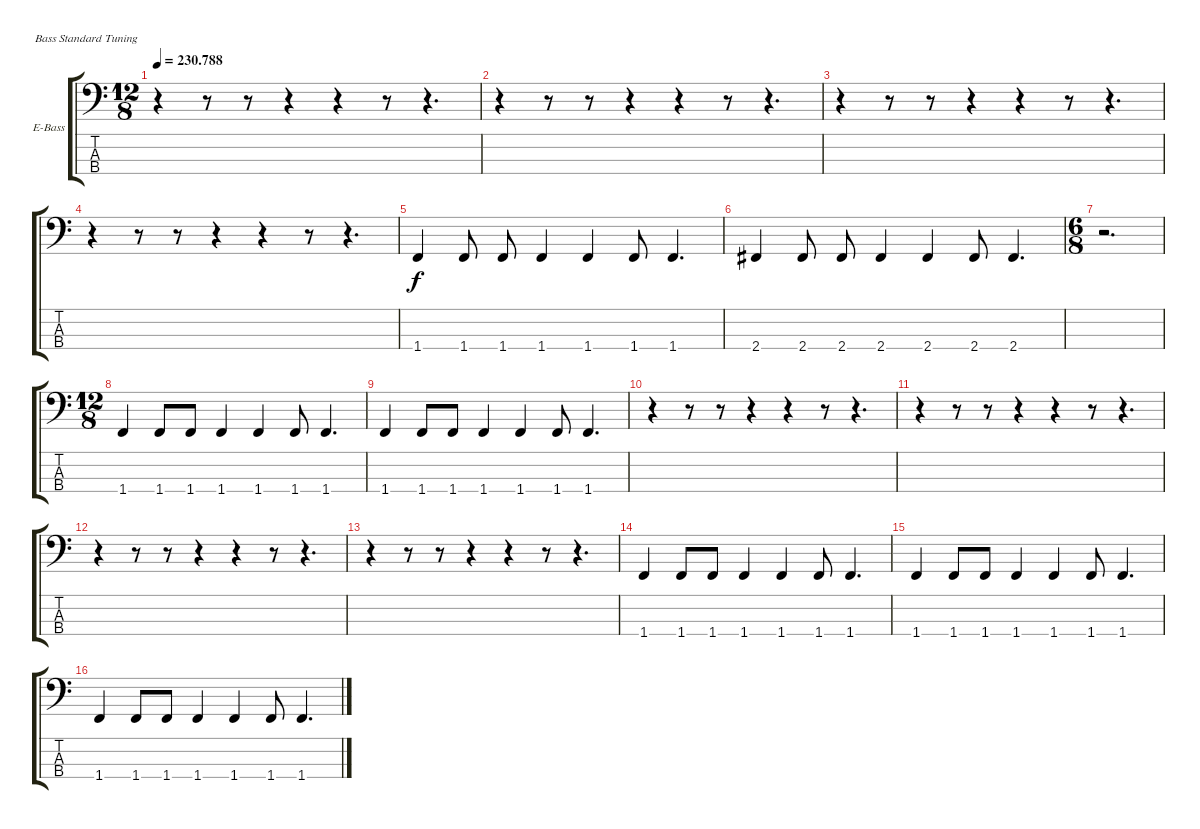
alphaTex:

\bracketExtendMode groupsimilarinstruments
\firstSystemTrackNameOrientation horizontal
\otherSystemsTrackNameOrientation horizontal
\track ("Бас" "E-Bass") {instrument electricbassfinger}
\staff {score tabs}
\tuning (G2 D2 A1 E1)
\ts (12 8)
\tempo
230.788
\accidentals auto
\clef f4
\ottava regular
\simile none
\ks c
r.4{dy f} r.8 r.8 r.4 r.4 r.8 r.4{d} |
r.4 r.8 r.8 r.4 r.4 r.8 r.4{d} |
r.4 r.8 r.8 r.4 r.4 r.8 r.4{d} |
r.4 r.8 r.8 r.4 r.4 r.8 r.4{d} |
1.4.4 1.4.8 1.4.8 1.4.4 1.4.4 1.4.8 1.4.4{d} |
2.4.4 2.4.8 2.4.8 2.4.4 2.4.4 2.4.8 2.4.4{d} |
\ts (6 8)
\beaming (8 2 2 2 2)
r.2{d} |
\ts (12 8)
\beaming (8 2 2 2 6)
1.4.4 1.4.8 1.4.8 1.4.4 1.4.4 1.4.8 1.4.4{d} |
1.4.4 1.4.8 1.4.8 1.4.4 1.4.4 1.4.8 1.4.4{d} |
r.4 r.8 r.8 r.4 r.4 r.8 r.4{d} |
r.4 r.8 r.8 r.4 r.4 r.8 r.4{d} |
r.4 r.8 r.8 r.4 r.4 r.8 r.4{d} |
r.4 r.8 r.8 r.4 r.4 r.8 r.4{d} |
1.4.4 1.4.8 1.4.8 1.4.4 1.4.4 1.4.8 1.4.4{d} |
1.4.4 1.4.8 1.4.8 1.4.4 1.4.4 1.4.8 1.4.4{d} |
1.4.4 1.4.8 1.4.8 1.4.4 1.4.4 1.4.8 1.4.4{d}
